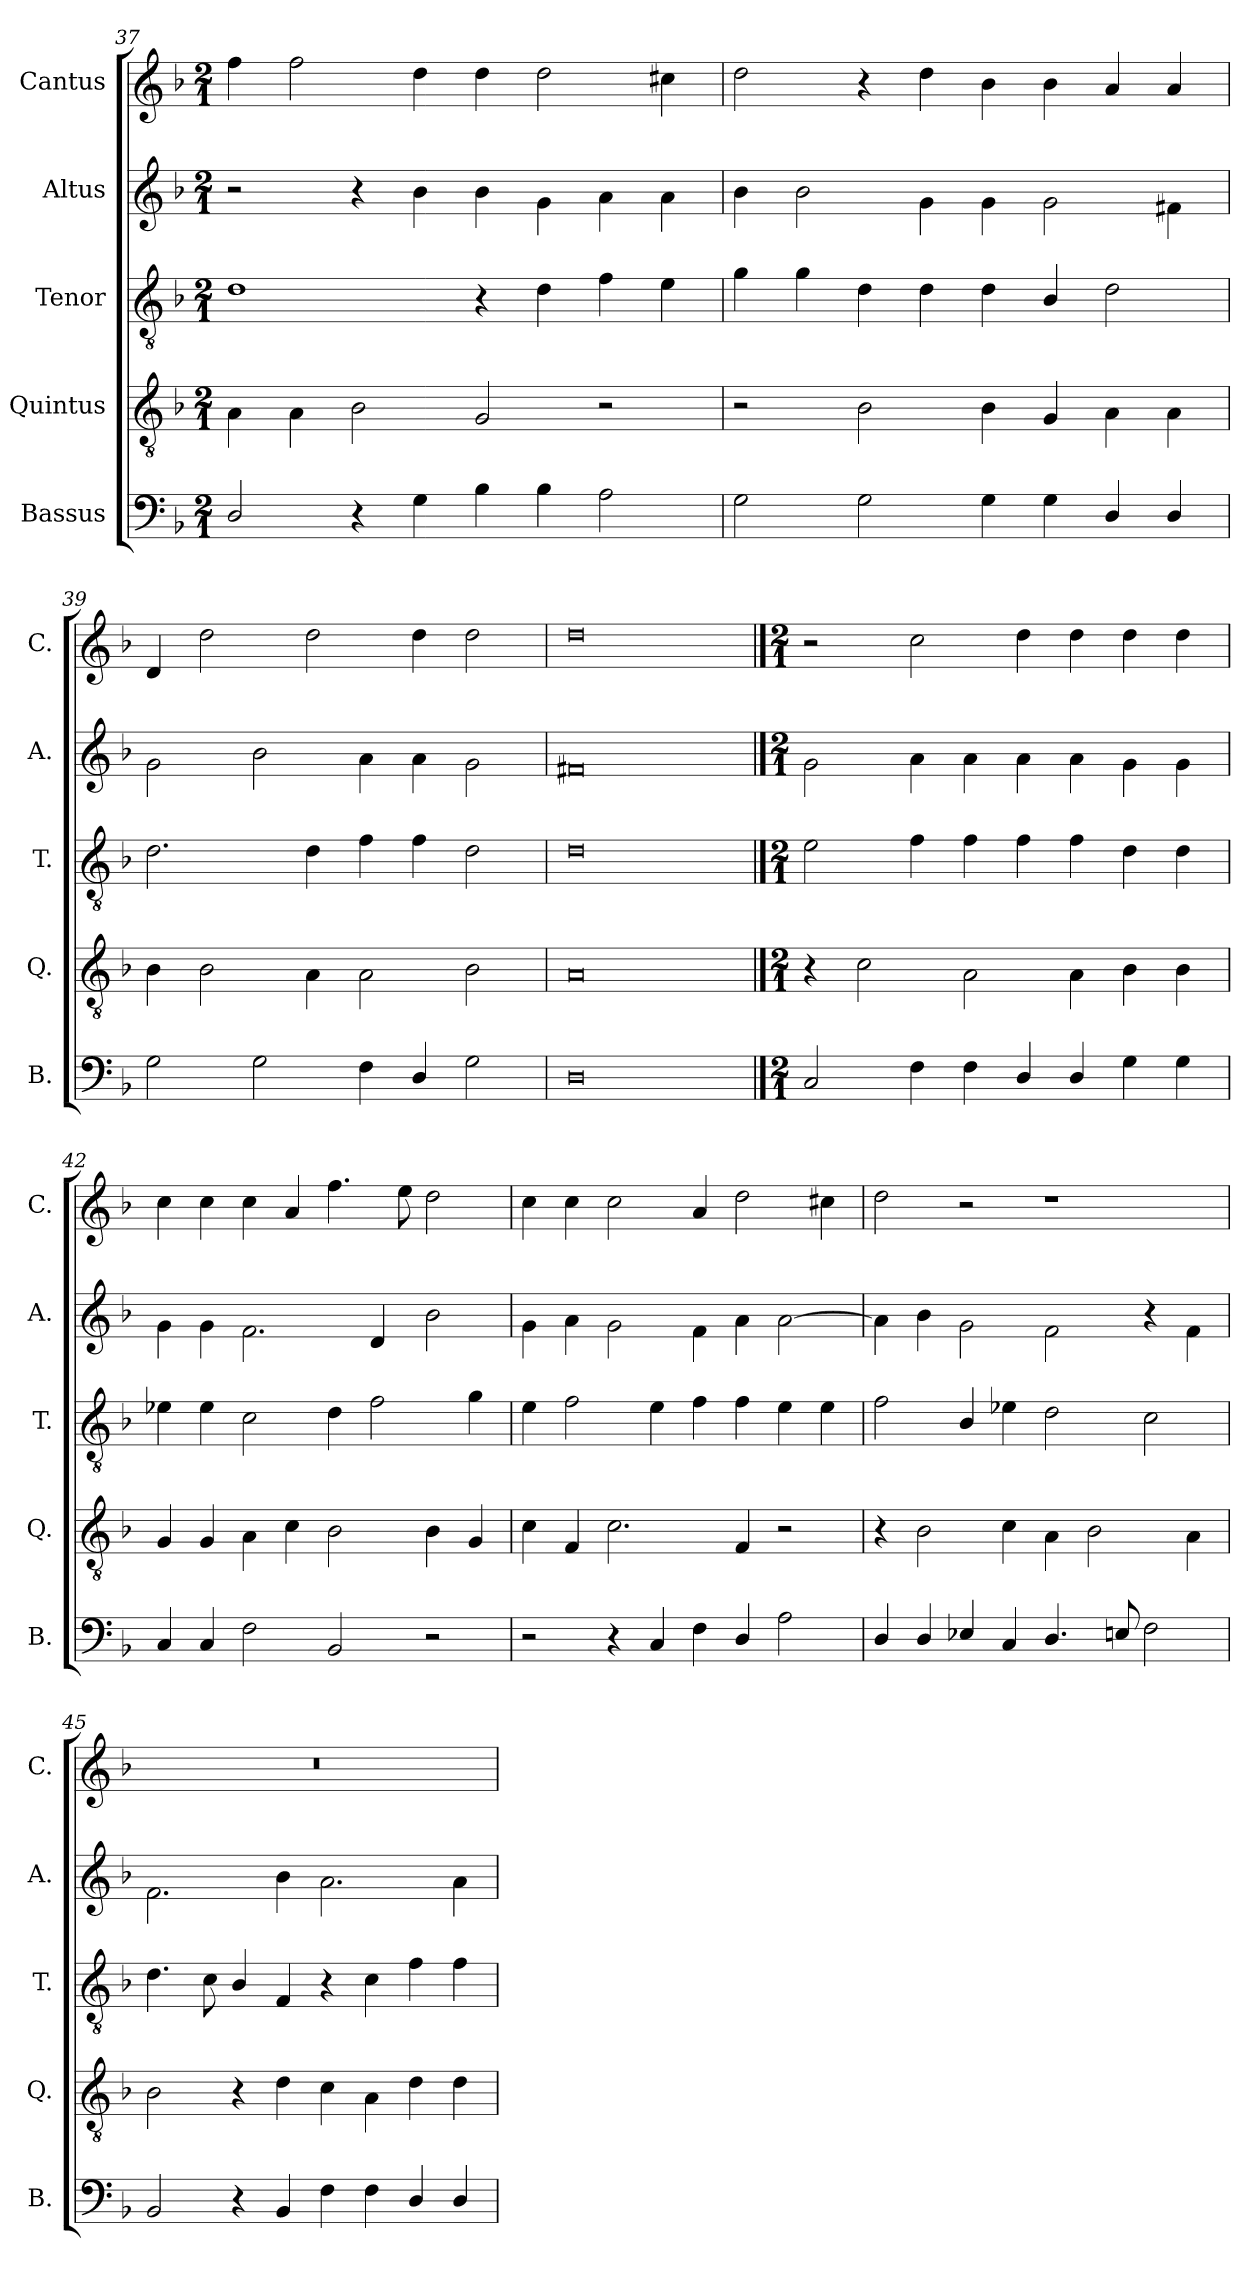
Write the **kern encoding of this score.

**kern	**kern	**kern	**kern	**kern
*part5	*part4	*part3	*part2	*part1
*staff5	*staff4	*staff3	*staff2	*staff1
*I"Bassus	*I"Quintus	*I"Tenor	*I"Altus	*I"Cantus
*I'B.	*I'Q.	*I'T.	*I'A.	*I'C.
*clefF4	*clefGv2	*clefGv2	*clefG2	*clefG2
*k[b-]	*k[b-]	*k[b-]	*k[b-]	*k[b-]
*M2/1	*M2/1	*M2/1	*M2/1	*M2/1
=37	=37	=37	=37	=37
2D/	4A\	1d	2r	4ff\
.	4A\	.	.	2ff\
4r	2B-\	.	4r	.
4G\	.	.	4b-\	4dd\
4B-\	2G/	4r	4b-\	4dd\
4B-\	.	4d\	4g\	2dd\
2A\	2r	4f\	4a\	.
.	.	4e\	4a\	4cc#X\
=38	=38	=38	=38	=38
2G\	2r	4g\	4b-\	2dd\
.	.	4g\	2b-\	.
2G\	2B-\	4d\	.	4r
.	.	4d\	4g\	4dd\
4G\	4B-\	4d\	4g\	4b-\
4G\	4G/	4B-/	2g\	4b-\
4D/	4A\	2d\	.	4a/
4D/	4A\	.	4f#X\	4a/
=39	=39	=39	=39	=39
2G\	4B-\	2.d\	2g\	4d/
.	2B-\	.	.	2dd\
2G\	.	.	2b-\	.
.	4A\	4d\	.	2dd\
4F\	2A\	4f\	4a\	.
4D/	.	4f\	4a\	4dd\
2G\	2B-\	2d\	2g\	2dd\
=40	=40	=40	=40	=40
0D	0A	0d	0f#X	0dd
==41	==41	==41	==41	==41
*M2/1	*M2/1	*M2/1	*M2/1	*M2/1
2C/	4r	2e\	2g\	2r
.	2c\	.	.	.
4F\	.	4f\	4a\	2cc\
4F\	2A\	4f\	4a\	.
4D/	.	4f\	4a\	4dd\
4D/	4A\	4f\	4a\	4dd\
4G\	4B-\	4d\	4g\	4dd\
4G\	4B-\	4d\	4g\	4dd\
=42	=42	=42	=42	=42
4C/	4G/	4e-X\	4g\	4cc\
4C/	4G/	4e-\	4g\	4cc\
2F\	4A\	2c\	2.f\	4cc\
.	4c\	.	.	4a/
2BB-/	2B-\	4d\	.	4.ff\
.	.	2f\	4d/	.
.	.	.	.	8ee\
2r	4B-\	.	2b-\	2dd\
.	4G/	4g\	.	.
=43	=43	=43	=43	=43
2r	4c\	4e\	4g\	4cc\
.	4F/	2f\	4a\	4cc\
4r	2.c\	.	2g\	2cc\
4C/	.	4e\	.	.
4F\	.	4f\	4f\	4a/
4D/	4F/	4f\	4a\	2dd\
2A\	2r	4e\	[2a\	.
.	.	4e\	.	4cc#X\
=44	=44	=44	=44	=44
4D/	4r	2f\	4a\]	2dd\
4D/	2B-\	.	4b-\	.
4E-X/	.	4B-/	2g\	2r
4C/	4c\	4e-X\	.	.
4.D/	4A\	2d\	2f\	1r
.	2B-\	.	.	.
8En/	.	.	.	.
2F\	.	2c\	4r	.
.	4A\	.	4f\	.
=45	=45	=45	=45	=45
!	!	!	!	!LO:N:vis=1
2BB-/	2B-\	4.d\	2.f\	0r
.	.	8c\	.	.
4r	4r	4B-/	.	.
4BB-/	4d\	4F/	4b-\	.
4F\	4c\	4r	2.a\	.
4F\	4A\	4c\	.	.
4D/	4d\	4f\	.	.
4D/	4d\	4f\	4a\	.
=	=	=	=	=
*-	*-	*-	*-	*-
